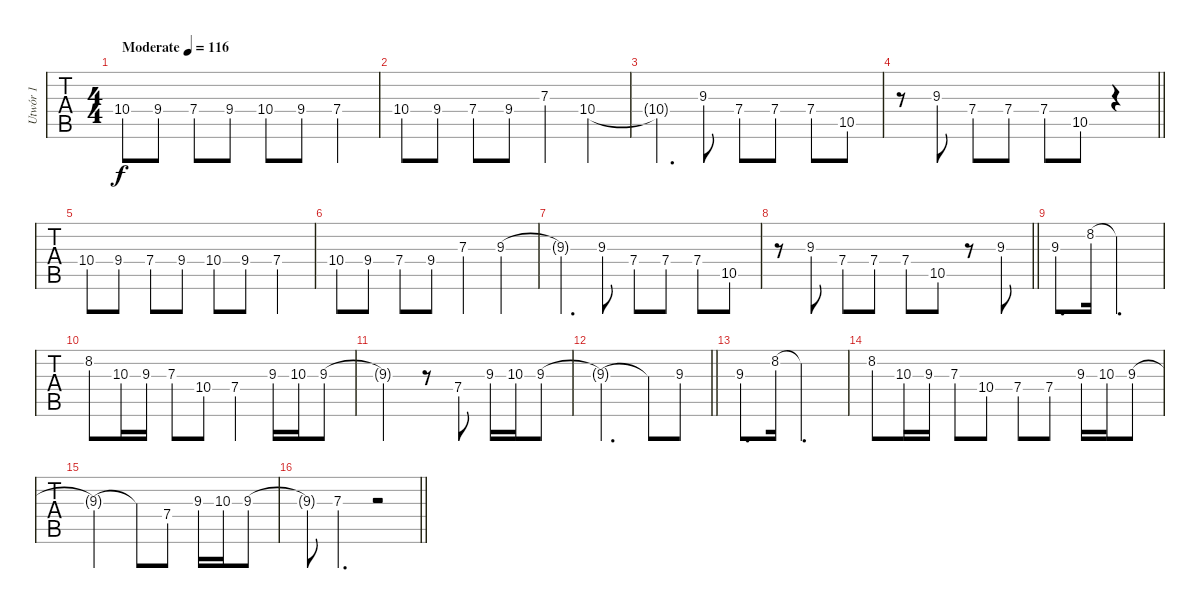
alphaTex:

\track ("Utwór 1" "Utwór 1") {instrument acousticguitarsteel}
\staff {tabs}
\tuning (E4 B3 G3 D3 A2 E2) {hide}
\ts (4 4)
\tempo (116 "Moderate")
\clef g2
\ks c
10.4.8{dy f instrument acousticguitarsteel} 9.4.8 7.4.8 9.4.8 10.4.8 9.4.8 7.4.4 |
10.4.8 9.4.8 7.4.8 9.4.8 7.3.4 10.4.4 |
10.4{t}.4{d} 9.3.8 7.4.8 7.4.8 7.4.8 10.5.8 |
\barLineRight lightlight
r.8 9.3.8 7.4.8 7.4.8 7.4.8 10.5.8 r.4 |
10.4.8 9.4.8 7.4.8 9.4.8 10.4.8 9.4.8 7.4.4 |
10.4.8 9.4.8 7.4.8 9.4.8 7.3.4 9.3.4 |
9.3{t}.4{d} 9.3.8 7.4.8 7.4.8 7.4.8 10.5.8 |
\barLineRight lightlight
r.8 9.3.8 7.4.8 7.4.8 7.4.8 10.5.8 r.8 9.3.8 |
9.3.8{d} 8.2.16 8.2{t}.2{d} |
8.2.8 10.3.16 9.3.16 7.3.8 10.4.8 7.4.4 9.3.16 10.3.16 9.3.8 |
9.3{t}.2 r.8 7.4.8 9.3.16 10.3.16 9.3.8 |
\barLineRight lightlight
9.3{t}.2{d} 9.3{t}.8 9.3.8 |
9.3.8{d} 8.2.16 8.2{t}.2{d} |
8.2.8 10.3.16 9.3.16 7.3.8 10.4.8 7.4.8 7.4.8 9.3.16 10.3.16 9.3.8 |
9.3{t}.2 9.3{t}.8 7.4.8 9.3.16 10.3.16 9.3.8 |
\barLineRight lightlight
9.3{t}.8 7.3.4{d} r.2
